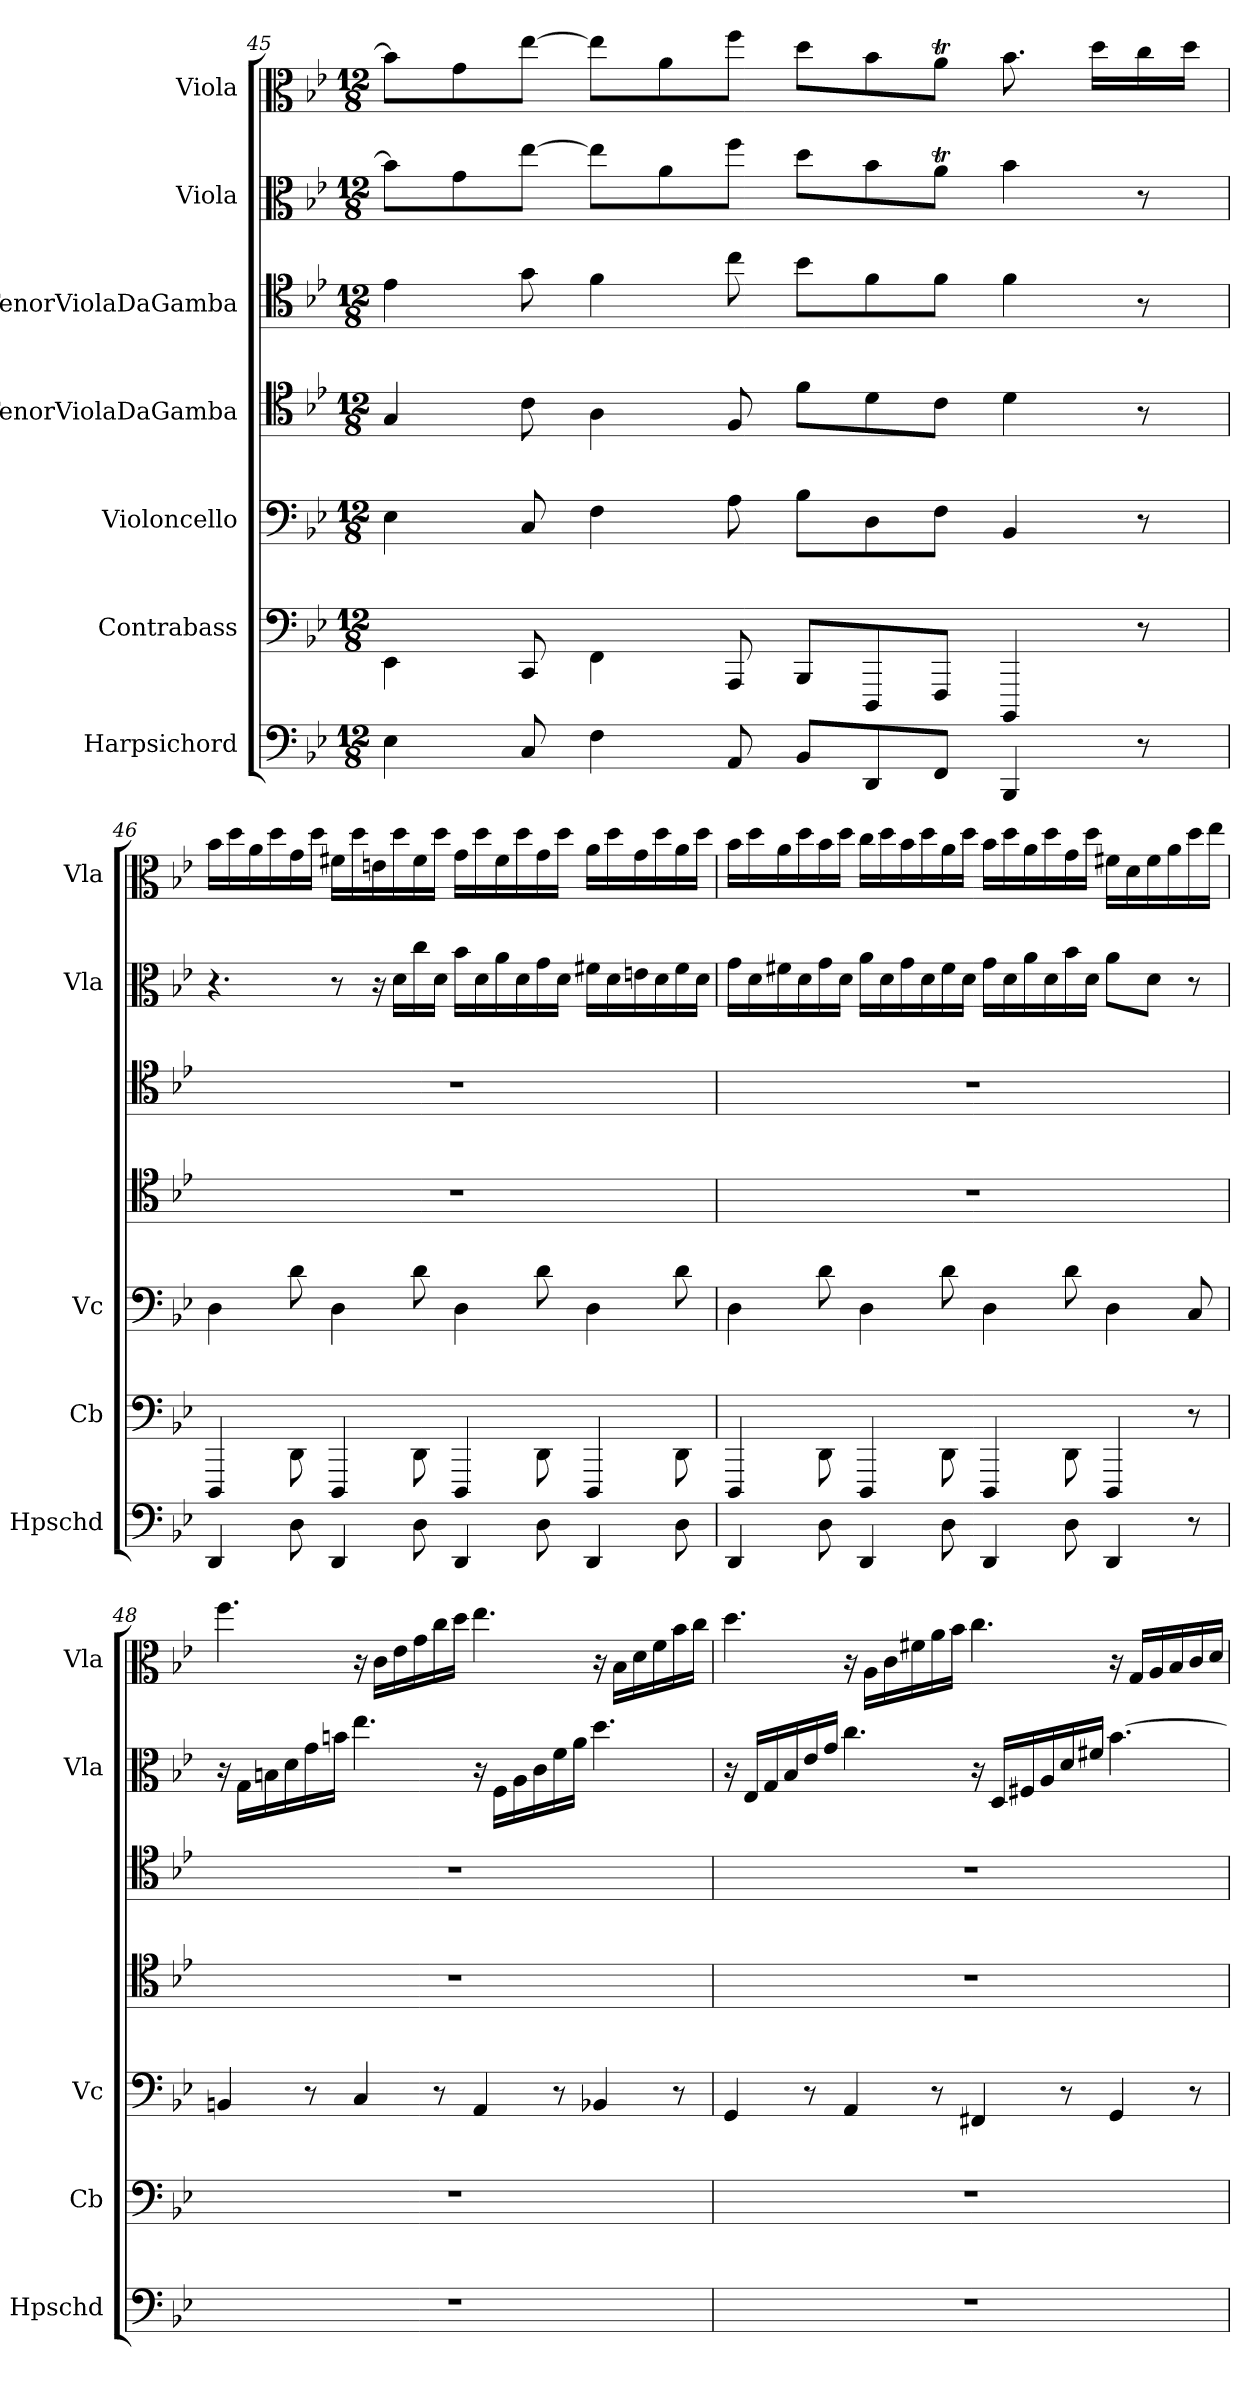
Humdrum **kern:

**kern	**kern	**kern	**kern	**kern	**kern	**kern
*part7	*part6	*part5	*part4	*part3	*part2	*part1
*staff7	*staff6	*staff5	*staff4	*staff3	*staff2	*staff1
*I"Harpsichord	*I"Contrabass	*I"Violoncello	*I"TenorViolaDaGamba	*I"TenorViolaDaGamba	*I"Viola	*I"Viola
*I'Hpschd	*I'Cb	*I'Vc	*	*	*I'Vla	*I'Vla
*clefF4	*clefF4	*clefF4	*clefC4	*clefC4	*clefC3	*clefC3
*k[b-e-]	*k[b-e-]	*k[b-e-]	*k[b-e-]	*k[b-e-]	*k[b-e-]	*k[b-e-]
*B-:	*B-:	*B-:	*B-:	*B-:	*B-:	*B-:
*M12/8	*M12/8	*M12/8	*M12/8	*M12/8	*M12/8	*M12/8
=45	=45	=45	=45	=45	=45	=45
4E-\	4EE-\	4E-\	4G/	4e-\	8b-\L]	8b-\L]
.	.	.	.	.	8g\	8g\
8C/	8CC/	8C/	8c\	8g\	[8ee-\J	[8ee-\J
4F\	4FF\	4F\	4A\	4f\	8ee-\L]	8ee-\L]
.	.	.	.	.	8a\	8a\
8AA/	8AAA/	8A\	8F/	8cc\	8ff\J	8ff\J
8BB-/L	8BBB-/L	8B-\L	8f\L	8b-\L	8dd\L	8dd\L
8DD/	8DDD/	8D\	8d\	8f\	8b-\	8b-\
8FF/J	8FFF/J	8F\J	8c\J	8f\J	8at\J	8at\J
4BBB-/	4BBBB-/	4BB-/	4d\	4f\	4b-\	8.b-\
.	.	.	.	.	.	16dd\LL
8r	8r	8r	8r	8r	8r	16cc\
.	.	.	.	.	.	16dd\JJ
=46	=46	=46	=46	=46	=46	=46
4DD/	4DDD/	4D\	1.r	1.r	4.r	16b-\LL
.	.	.	.	.	.	16dd\
.	.	.	.	.	.	16a\
.	.	.	.	.	.	16dd\
8D\	8DD\	8d\	.	.	.	16g\
.	.	.	.	.	.	16dd\JJ
4DD/	4DDD/	4D\	.	.	8r	16f#X\LL
.	.	.	.	.	.	16dd\
.	.	.	.	.	16r	16en\
.	.	.	.	.	16d\LL	16dd\
8D\	8DD\	8d\	.	.	16cc\	16f#\
.	.	.	.	.	16d\JJ	16dd\JJ
4DD/	4DDD/	4D\	.	.	16b-\LL	16g\LL
.	.	.	.	.	16d\	16dd\
.	.	.	.	.	16a\	16f#\
.	.	.	.	.	16d\	16dd\
8D\	8DD\	8d\	.	.	16g\	16g\
.	.	.	.	.	16d\JJ	16dd\JJ
4DD/	4DDD/	4D\	.	.	16f#X\LL	16a\LL
.	.	.	.	.	16d\	16dd\
.	.	.	.	.	16en\	16g\
.	.	.	.	.	16d\	16dd\
8D\	8DD\	8d\	.	.	16f#\	16a\
.	.	.	.	.	16d\JJ	16dd\JJ
=47	=47	=47	=47	=47	=47	=47
4DD/	4DDD/	4D\	1.r	1.r	16g\LL	16b-\LL
.	.	.	.	.	16d\	16dd\
.	.	.	.	.	16f#X\	16a\
.	.	.	.	.	16d\	16dd\
8D\	8DD\	8d\	.	.	16g\	16b-\
.	.	.	.	.	16d\JJ	16dd\JJ
4DD/	4DDD/	4D\	.	.	16a\LL	16cc\LL
.	.	.	.	.	16d\	16dd\
.	.	.	.	.	16g\	16b-\
.	.	.	.	.	16d\	16dd\
8D\	8DD\	8d\	.	.	16f#\	16a\
.	.	.	.	.	16d\JJ	16dd\JJ
4DD/	4DDD/	4D\	.	.	16g\LL	16b-\LL
.	.	.	.	.	16d\	16dd\
.	.	.	.	.	16a\	16a\
.	.	.	.	.	16d\	16dd\
8D\	8DD\	8d\	.	.	16b-\	16g\
.	.	.	.	.	16d\JJ	16dd\JJ
4DD/	4DDD/	4D\	.	.	8a\L	16f#X\LL
.	.	.	.	.	.	16d\
.	.	.	.	.	8d\J	16f#\
.	.	.	.	.	.	16a\
8r	8r	8C/	.	.	8r	16dd\
.	.	.	.	.	.	16ee-\JJ
=48	=48	=48	=48	=48	=48	=48
1.r	1.r	4BBn/	1.r	1.r	16r	4.ff\
.	.	.	.	.	16G\LL	.
.	.	.	.	.	16Bn\	.
.	.	.	.	.	16d\	.
.	.	8r	.	.	16g\	.
.	.	.	.	.	16bn\JJ	.
.	.	4C/	.	.	4.ee-\	16r
.	.	.	.	.	.	16c\LL
.	.	.	.	.	.	16e-\
.	.	.	.	.	.	16g\
.	.	8r	.	.	.	16cc\
.	.	.	.	.	.	16dd\JJ
.	.	4AA/	.	.	16r	4.ee-\
.	.	.	.	.	16F\LL	.
.	.	.	.	.	16A\	.
.	.	.	.	.	16c\	.
.	.	8r	.	.	16f\	.
.	.	.	.	.	16a\JJ	.
.	.	4BB-X/	.	.	4.dd\	16r
.	.	.	.	.	.	16B-\LL
.	.	.	.	.	.	16d\
.	.	.	.	.	.	16f\
.	.	8r	.	.	.	16b-\
.	.	.	.	.	.	16cc\JJ
=49	=49	=49	=49	=49	=49	=49
1.r	1.r	4GG/	1.r	1.r	16r	4.dd\
.	.	.	.	.	16E-/LL	.
.	.	.	.	.	16G/	.
.	.	.	.	.	16B-/	.
.	.	8r	.	.	16e-/	.
.	.	.	.	.	16g/JJ	.
.	.	4AA/	.	.	4.cc\	16r
.	.	.	.	.	.	16A\LL
.	.	.	.	.	.	16c\
.	.	.	.	.	.	16f#X\
.	.	8r	.	.	.	16a\
.	.	.	.	.	.	16b-\JJ
.	.	4FF#X/	.	.	16r	4.cc\
.	.	.	.	.	16D/LL	.
.	.	.	.	.	16F#X/	.
.	.	.	.	.	16A/	.
.	.	8r	.	.	16d/	.
.	.	.	.	.	16f#X/JJ	.
.	.	4GG/	.	.	[4.b-\	16r
.	.	.	.	.	.	16G/LL
.	.	.	.	.	.	16A/
.	.	.	.	.	.	16B-/
.	.	8r	.	.	.	16c/
.	.	.	.	.	.	16d/JJ
=	=	=	=	=	=	=
*-	*-	*-	*-	*-	*-	*-
